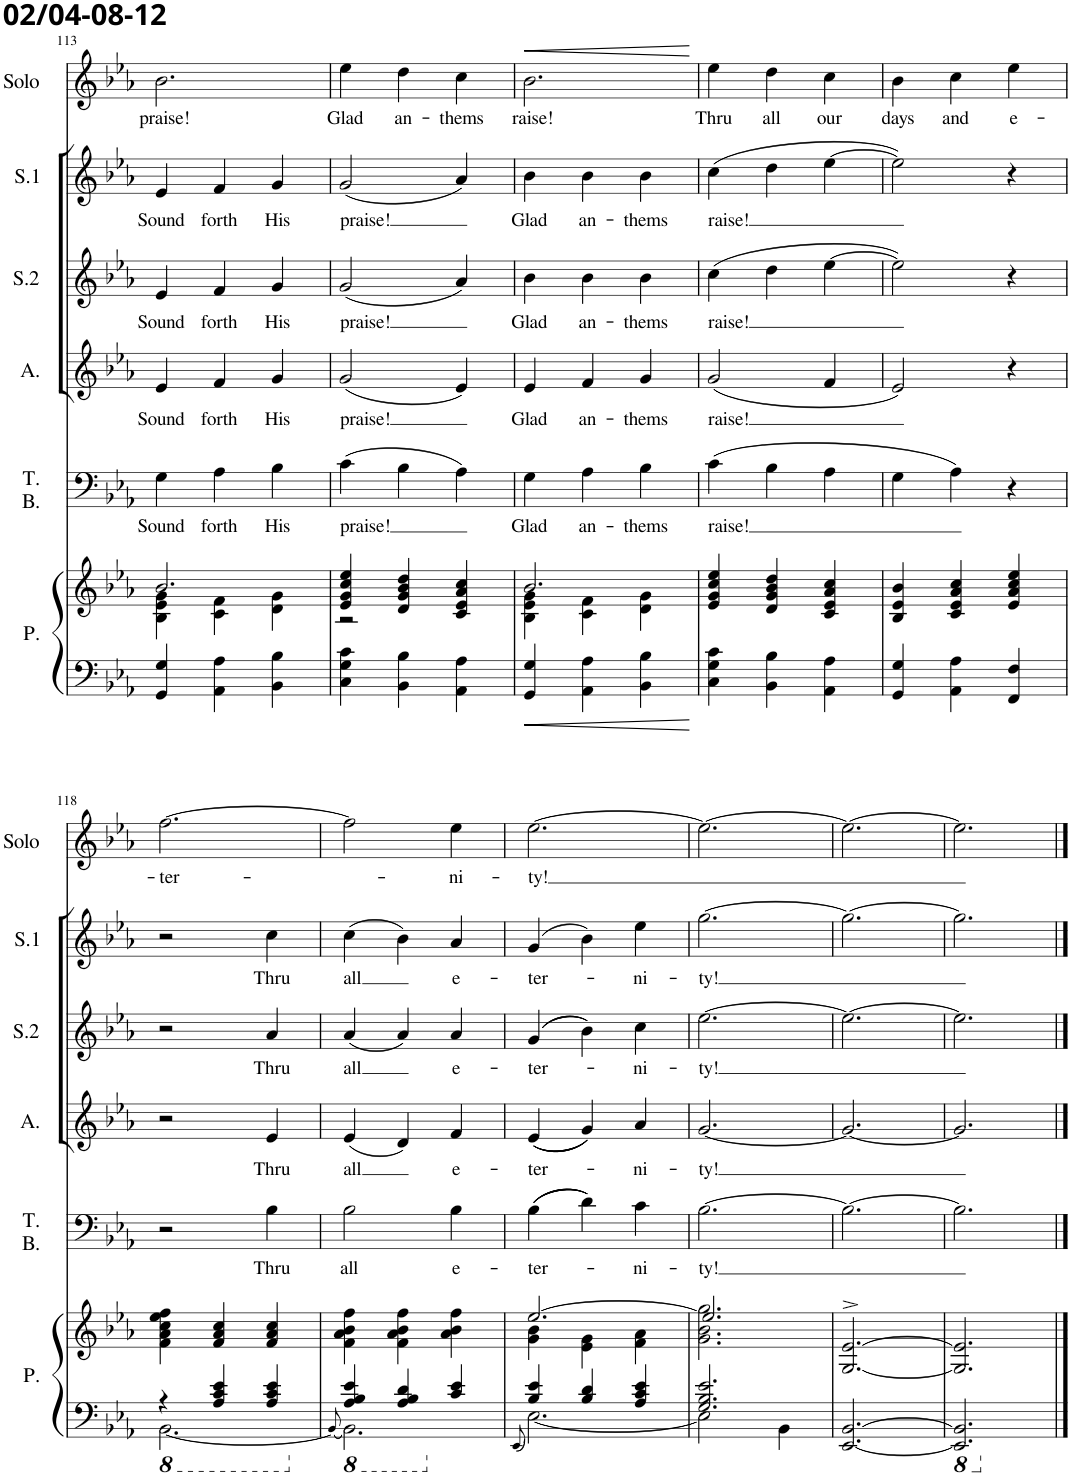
**kern	**kern	**kern	**text	**kern	**text	**kern	**text	**kern	**text	**kern	**text	**dynam
*part6	*part6	*part5	*part5	*part4	*part4	*part3	*part3	*part2	*part2	*part1	*part1	*part1
*staff7	*staff6	*staff5	*staff5	*staff4	*staff4	*staff3	*staff3	*staff2	*staff2	*staff1	*staff1	*staff1
*I"Piano	*	*I"Tenor Bas	*	*I"Alt	*	*I"Sopraan 2	*	*I"Sopraan 1	*	*I"Solo	*	*
*I'P.	*	*I'T. B.	*	*I'A.	*	*I'S.2	*	*I'S.1	*	*I'Solo	*	*
!!LO:PB:g=z
*clefF4	*clefG2	*clefF4	*	*clefG2	*	*clefG2	*	*clefG2	*	*clefG2	*	*
*	*	*	*	*	*	*Trd1c2	*	*Trd1c2	*	*	*	*
*k[b-e-a-]	*k[b-e-a-]	*k[b-e-a-]	*	*k[b-e-a-]	*	*k[b-e-a-]	*	*k[b-e-a-]	*	*k[b-e-a-]	*	*
*M3/4	*M3/4	*M3/4	*	*M3/4	*	*M3/4	*	*M3/4	*	*M3/4	*	*
=113	=113	=113	=113	=113	=113	=113	=113	=113	=113	=113	=113	=113
*	*^	*	*	*	*	*	*	*	*	*	*	*
!	!	!	!	!LO:LY:b	!	!LO:LY:b	!	!LO:LY:b	!	!LO:LY:b	!	!LO:LY:b	!
4GG/ 4G/	2.b-/	4B-\ 4e-\ 4g\	4G\	Sound	4e-/	Sound	4e-/	Sound	4e-/	Sound	2.b-\	praise!	.
!	!	!	!	!LO:LY:b	!	!LO:LY:b	!	!LO:LY:b	!	!LO:LY:b	!	!	!
4AA-\ 4A-\	.	4c\ 4f\	4A-\	forth	4f/	forth	4f/	forth	4f/	forth	.	.	.
!	!	!	!	!LO:LY:b	!	!LO:LY:b	!	!LO:LY:b	!	!LO:LY:b	!	!	!
4BB-\ 4B-\	.	4d\ 4g\	4B-\	His	4g/	His	4g/	His	4g/	His	.	.	.
=114	=114	=114	=114	=114	=114	=114	=114	=114	=114	=114	=114	=114	=114
!	!	!	!	!LO:LY:b	!	!LO:LY:b	!	!LO:LY:b	!	!LO:LY:b	!	!LO:LY:b	!
4C\ 4G\ 4c\	4e-/ 4g/ 4cc/ 4ee-/	2r	(4c\	praise!	(2g/	praise!	(2g/	praise!	(2g/	praise!	4ee-\	Glad	.
!	!	!	!	!	!	!	!	!	!	!	!	!LO:LY:b	!
4BB-\ 4B-\	4d/ 4g/ 4b-/ 4dd/	.	4B-\	.	.	.	.	.	.	.	4dd\	an-	.
!	!	!	!	!	!	!	!	!	!	!	!	!LO:LY:b	!
4AA-\ 4A-\	4c/ 4e-/ 4a-/ 4cc/	4ryy	4A-\)	.	4e-/)	.	4a-/)	.	4a-/)	.	4cc\	-thems	.
=115	=115	=115	=115	=115	=115	=115	=115	=115	=115	=115	=115	=115	=115
!	!	!	!	!LO:LY:b	!	!LO:LY:b	!	!LO:LY:b	!	!LO:LY:b	!	!LO:LY:b	!LO:HP:b
4GG/ 4G/	2.b-/	4B-\ 4e-\ 4g\	4G\	Glad	4e-/	Glad	4b-\	Glad	4b-\	Glad	2.b-\	raise!	<
!	!	!	!	!LO:LY:b	!	!LO:LY:b	!	!LO:LY:b	!	!LO:LY:b	!	!	!
4AA-\ 4A-\	.	4c\ 4f\	4A-\	an-	4f/	an-	4b-\	an-	4b-\	an-	.	.	.
!	!	!	!	!LO:LY:b	!	!LO:LY:b	!	!LO:LY:b	!	!LO:LY:b	!	!	!
4BB-\ 4B-\	.	4d\ 4g\	4B-\	-thems	4g/	-thems	4b-\	-thems	4b-\	-thems	.	.	.
*	*v	*v	*	*	*	*	*	*	*	*	*	*	*
.	.	.	.	.	.	.	.	.	.	.	.	[
=116	=116	=116	=116	=116	=116	=116	=116	=116	=116	=116	=116	=116
!	!	!	!LO:LY:b	!	!LO:LY:b	!	!LO:LY:b	!	!LO:LY:b	!	!LO:LY:b	!
4C\ 4G\ 4c\	4e-/ 4g/ 4cc/ 4ee-/	(4c\	raise!	(2g/	raise!	(4cc\	raise!	(4cc\	raise!	4ee-\	Thru	.
!	!	!	!	!	!	!	!	!	!	!	!LO:LY:b	!
4BB-\ 4B-\	4d/ 4g/ 4b-/ 4dd/	4B-\	.	.	.	4dd\	.	4dd\	.	4dd\	all	.
!	!	!	!	!	!	!	!	!	!	!	!LO:LY:b	!
4AA-\ 4A-\	4c/ 4e-/ 4a-/ 4cc/	4A-\	.	4f/	.	[4ee-\	.	[4ee-\	.	4cc\	our	.
=117	=117	=117	=117	=117	=117	=117	=117	=117	=117	=117	=117	=117
!	!	!	!	!	!	!	!	!	!	!	!LO:LY:b	!
4GG/ 4G/	4B-/ 4e-/ 4b-/	4G\	.	2e-/)	.	2ee-\])	.	2ee-\])	.	4b-\	days	.
!	!	!	!	!	!	!	!	!	!	!	!LO:LY:b	!
4AA-\ 4A-\	4c/ 4e-/ 4a-/ 4cc/	4A-\)	.	.	.	.	.	.	.	4cc\	and	.
!	!	!	!	!	!	!	!	!	!	!	!LO:LY:b	!
4FF/ 4F/	4e-/ 4a-/ 4cc/ 4ee-/	4r	.	4r	.	4r	.	4r	.	4ee-\	e-	.
!!LO:LB:g=z
=118	=118	=118	=118	=118	=118	=118	=118	=118	=118	=118	=118	=118
*8ba	*	*	*	*	*	*	*	*	*	*	*	*
*^	*	*	*	*	*	*	*	*	*	*	*	*
!	!	!	!	!	!	!	!	!	!	!	!	!LO:LY:b	!
4r	[2.BBB-\	4f\ 4a-\ 4cc\ 4ee-\ 4ff\	2r	.	2r	.	2r	.	2r	.	[2.ff\	-ter-	.
4AA-/ 4C/ 4E-/	.	4f/ 4a-/ 4cc/	.	.	.	.	.	.	.	.	.	.	.
!	!	!	!	!LO:LY:b	!	!LO:LY:b	!	!LO:LY:b	!	!LO:LY:b	!	!	!
4AA-/ 4C/ 4E-/	.	4f/ 4a-/ 4cc/	4B-\	Thru	4e-/	Thru	4a-/	Thru	4cc\	Thru	.	.	.
=119	=119	=119	=119	=119	=119	=119	=119	=119	=119	=119	=119	=119	=119
*X8ba	*	*	*	*	*	*	*	*	*	*	*	*	*
.	8qBBB-/_	.	.	.	.	.	.	.	.	.	.	.	.
*8ba	*	*	*	*	*	*	*	*	*	*	*	*	*
!	!	!	!	!LO:LY:b	!	!LO:LY:b	!	!LO:LY:b	!	!LO:LY:b	!	!	!
4AA-/ 4BB-/ 4E-/	2.BBB-\]	4f\ 4a-\ 4b-\ 4ff\	2B-\	all	(4e-/	all	(4a-/	all	(4cc\	all	2ff\]	.	.
4AA-/ 4BB-/ 4D/	.	4f\ 4a-\ 4b-\ 4ff\	.	.	4d/)	.	4a-/)	.	4b-\)	.	.	.	.
*X8ba	*	*	*	*	*	*	*	*	*	*	*	*	*
!	!	!	!	!LO:LY:b	!	!LO:LY:b	!	!LO:LY:b	!	!LO:LY:b	!	!LO:LY:b	!
4c/ 4e-/	.	4a-\ 4b-\ 4ff\	4B-\	e-	4f/	e-	4a-/	e-	4a-/	e-	4ee-\	-ni-	.
=120	=120	=120	=120	=120	=120	=120	=120	=120	=120	=120	=120	=120	=120
.	8qEE-/	.	.	.	.	.	.	.	.	.	.	.	.
*	*	*^	*	*	*	*	*	*	*	*	*	*	*
!	!	!	!	!	!LO:LY:b	!	!LO:LY:b	!	!LO:LY:b	!	!LO:LY:b	!	!LO:LY:b	!
4B-/ 4e-/	[2.E-\	[2.ee-/	4g\ 4b-\	(((4B-\	-ter-	(((4e-/	-ter-	((4g/	-ter-	(4g/	-ter-	[2.ee-\	-ty!	.
4B-/ 4d/	.	.	4e-\ 4g\	4d\)))	.	4g/)))	.	4b-\))	.	4b-\)	.	.	.	.
!	!	!	!	!	!LO:LY:b	!	!LO:LY:b	!	!LO:LY:b	!	!LO:LY:b	!	!	!
4A-/ 4c/ 4e-/	.	.	4f\ 4a-\	4c\	-ni-	4a-/	-ni-	4cc\	-ni-	4ee-\	-ni-	.	.	.
=121	=121	=121	=121	=121	=121	=121	=121	=121	=121	=121	=121	=121	=121	=121
!	!	!	!	!	!LO:LY:b	!	!LO:LY:b	!	!LO:LY:b	!	!LO:LY:b	!	!	!
2.G/ 2.B-/ 2.e-/	2E-\]	2.ee-/]	2.g\ 2.b-\ 2.gg\	[2.B-\	-ty!	[2.g/	-ty!	[2.ee-\	-ty!	[2.gg\	-ty!	2.ee-\_	.	.
.	4BB-\	.	.	.	.	.	.	.	.	.	.	.	.	.
*v	*v	*	*	*	*	*	*	*	*	*	*	*	*	*
*	*v	*v	*	*	*	*	*	*	*	*	*	*	*
=122	=122	=122	=122	=122	=122	=122	=122	=122	=122	=122	=122	=122
[2.EE-/ [2.BB-/	[2.G/^> [2.e-/^>	2.B-\_	.	2.g/_	.	2.ee-\_	.	2.gg\_	.	2.ee-\_	.	.
=123	=123	=123	=123	=123	=123	=123	=123	=123	=123	=123	=123	=123
*8ba	*	*	*	*	*	*	*	*	*	*	*	*
2.EEE-/] 2.BBB-/]	2.G/] 2.e-/]	2.B-\]	.	2.g/]	.	2.ee-\]	.	2.gg\]	.	2.ee-\]	.	.
*X8ba	*	*	*	*	*	*	*	*	*	*	*	*
==	==	==	==	==	==	==	==	==	==	==	==	==
*-	*-	*-	*-	*-	*-	*-	*-	*-	*-	*-	*-	*-
